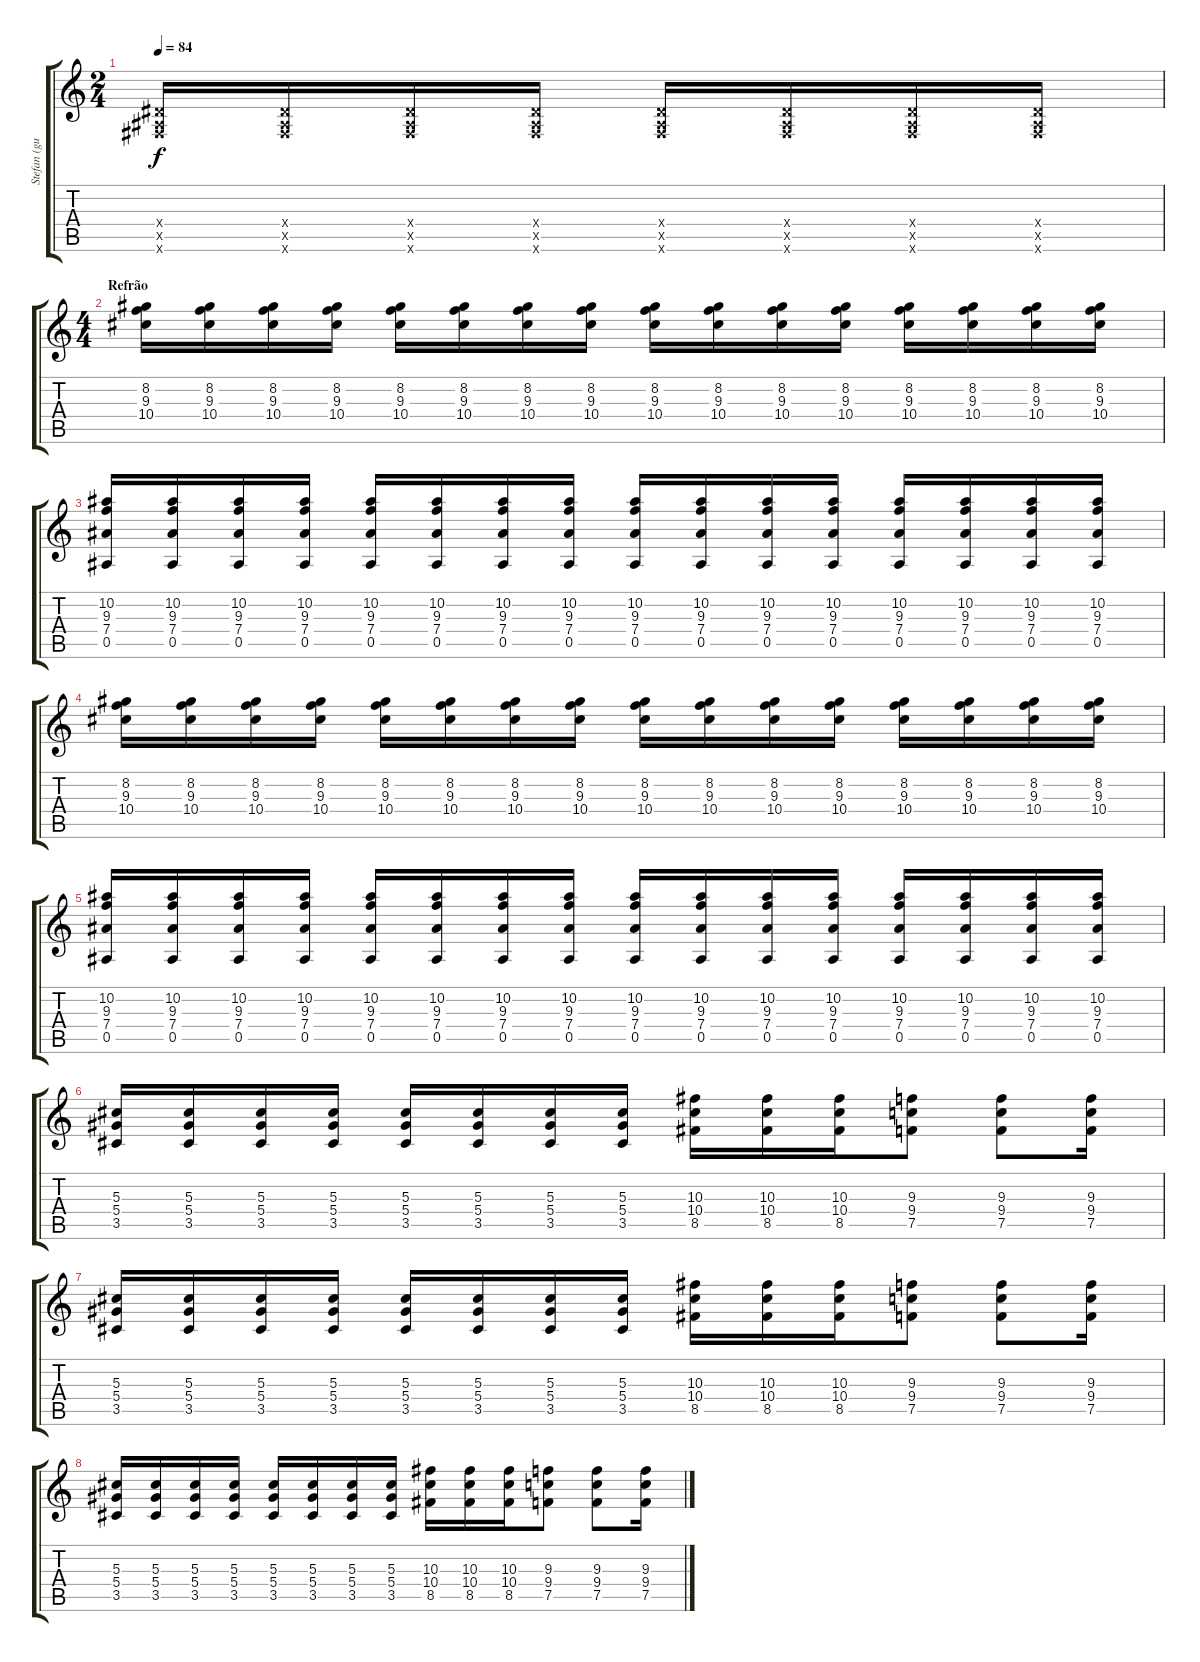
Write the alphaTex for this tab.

\track ("Stefan (guit. distorção)" "Stefan (gu") {instrument distortionguitar}
\staff {score tabs}
\tuning (F4 C4 Ab3 Eb3 Bb2 Gb2) {hide}
\ts (2 4)
\tempo 84
\clef g2
\ks c
(0.4{x} 0.5{x} 0.6{x}).16{dy f} (0.4{x} 0.5{x} 0.6{x}).16 (0.4{x} 0.5{x} 0.6{x}).16 (0.4{x} 0.5{x} 0.6{x}).16 (0.4{x} 0.5{x} 0.6{x}).16 (0.4{x} 0.5{x} 0.6{x}).16 (0.4{x} 0.5{x} 0.6{x}).16 (0.4{x} 0.5{x} 0.6{x}).16 |
\ts (4 4)
\section ("" "Refrão")
(8.2 9.3 10.4).16{volume 4} (8.2 9.3 10.4).16 (8.2 9.3 10.4).16 (8.2 9.3 10.4).16 (8.2 9.3 10.4).16 (8.2 9.3 10.4).16 (8.2 9.3 10.4).16 (8.2 9.3 10.4).16 (8.2 9.3 10.4).16 (8.2 9.3 10.4).16 (8.2 9.3 10.4).16 (8.2 9.3 10.4).16 (8.2 9.3 10.4).16 (8.2 9.3 10.4).16 (8.2 9.3 10.4).16 (8.2 9.3 10.4).16 |
(10.2 9.3 7.4 0.5).16 (10.2 9.3 7.4 0.5).16 (10.2 9.3 7.4 0.5).16 (10.2 9.3 7.4 0.5).16 (10.2 9.3 7.4 0.5).16 (10.2 9.3 7.4 0.5).16 (10.2 9.3 7.4 0.5).16 (10.2 9.3 7.4 0.5).16 (10.2 9.3 7.4 0.5).16 (10.2 9.3 7.4 0.5).16 (10.2 9.3 7.4 0.5).16 (10.2 9.3 7.4 0.5).16 (10.2 9.3 7.4 0.5).16 (10.2 9.3 7.4 0.5).16 (10.2 9.3 7.4 0.5).16 (10.2 9.3 7.4 0.5).16 |
(8.2 9.3 10.4).16{volume 4} (8.2 9.3 10.4).16 (8.2 9.3 10.4).16 (8.2 9.3 10.4).16 (8.2 9.3 10.4).16 (8.2 9.3 10.4).16 (8.2 9.3 10.4).16 (8.2 9.3 10.4).16 (8.2 9.3 10.4).16 (8.2 9.3 10.4).16 (8.2 9.3 10.4).16 (8.2 9.3 10.4).16 (8.2 9.3 10.4).16 (8.2 9.3 10.4).16 (8.2 9.3 10.4).16 (8.2 9.3 10.4).16 |
(10.2 9.3 7.4 0.5).16 (10.2 9.3 7.4 0.5).16 (10.2 9.3 7.4 0.5).16 (10.2 9.3 7.4 0.5).16 (10.2 9.3 7.4 0.5).16 (10.2 9.3 7.4 0.5).16 (10.2 9.3 7.4 0.5).16 (10.2 9.3 7.4 0.5).16 (10.2 9.3 7.4 0.5).16 (10.2 9.3 7.4 0.5).16 (10.2 9.3 7.4 0.5).16 (10.2 9.3 7.4 0.5).16 (10.2 9.3 7.4 0.5).16 (10.2 9.3 7.4 0.5).16 (10.2 9.3 7.4 0.5).16 (10.2 9.3 7.4 0.5).16 |
(5.3 5.4 3.5).16{volume 7} (5.3 5.4 3.5).16 (5.3 5.4 3.5).16 (5.3 5.4 3.5).16 (5.3 5.4 3.5).16 (5.3 5.4 3.5).16 (5.3 5.4 3.5).16 (5.3 5.4 3.5).16 (10.3 10.4 8.5).16 (10.3 10.4 8.5).16 (10.3 10.4 8.5).16 (9.3 9.4 7.5).8 (9.3 9.4 7.5).8 (9.3 9.4 7.5).16 |
(5.3 5.4 3.5).16 (5.3 5.4 3.5).16 (5.3 5.4 3.5).16 (5.3 5.4 3.5).16 (5.3 5.4 3.5).16 (5.3 5.4 3.5).16 (5.3 5.4 3.5).16 (5.3 5.4 3.5).16 (10.3 10.4 8.5).16 (10.3 10.4 8.5).16 (10.3 10.4 8.5).16 (9.3 9.4 7.5).8 (9.3 9.4 7.5).8 (9.3 9.4 7.5).16 |
(5.3 5.4 3.5).16 (5.3 5.4 3.5).16 (5.3 5.4 3.5).16 (5.3 5.4 3.5).16 (5.3 5.4 3.5).16 (5.3 5.4 3.5).16 (5.3 5.4 3.5).16 (5.3 5.4 3.5).16 (10.3 10.4 8.5).16 (10.3 10.4 8.5).16 (10.3 10.4 8.5).16 (9.3 9.4 7.5).8 (9.3 9.4 7.5).8 (9.3 9.4 7.5).16
